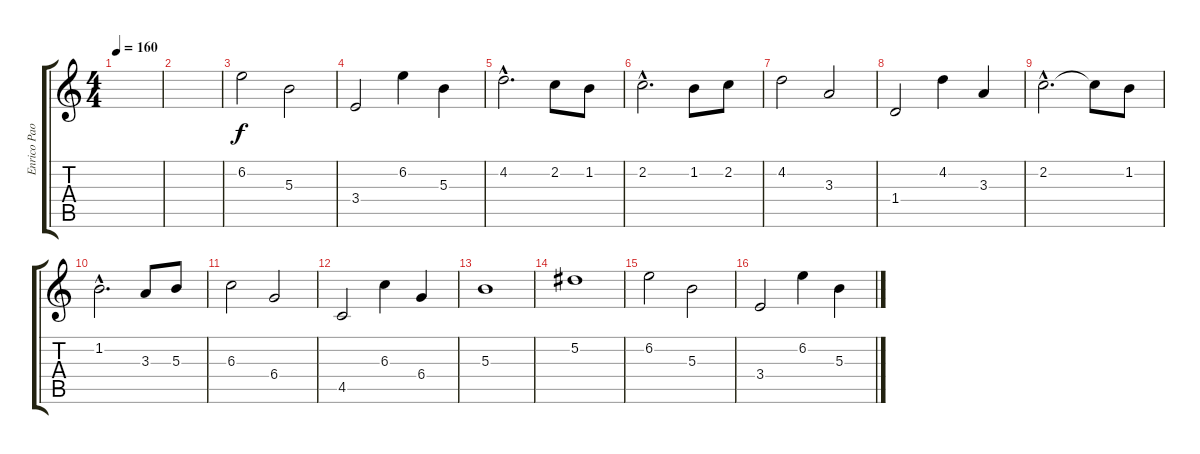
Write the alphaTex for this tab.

\track ("Enrico Paoli" "Enrico Pao") {instrument distortionguitar}
\staff {score tabs}
\tuning (Eb4 Bb3 Gb3 Db3 Ab2 Eb2) {hide}
\ts (4 4)
\tempo 160
\clef g2
\ks c
|
|
6.2.2 5.3.2 |
3.4.2 6.2.4 5.3.4 |
4.2{hac}.2{d} 2.2.8 1.2.8 |
2.2{hac}.2{d} 1.2.8 2.2.8 |
4.2.2 3.3.2 |
1.4.2 4.2.4 3.3.4 |
2.2{hac}.2{d} 2.2{t}.8 1.2.8 |
1.2{hac}.2{d} 3.3.8 5.3.8 |
6.3.2 6.4.2 |
4.5.2 6.3.4 6.4.4 |
5.3.1 |
5.2.1 |
6.2.2 5.3.2 |
3.4.2 6.2.4 5.3.4
